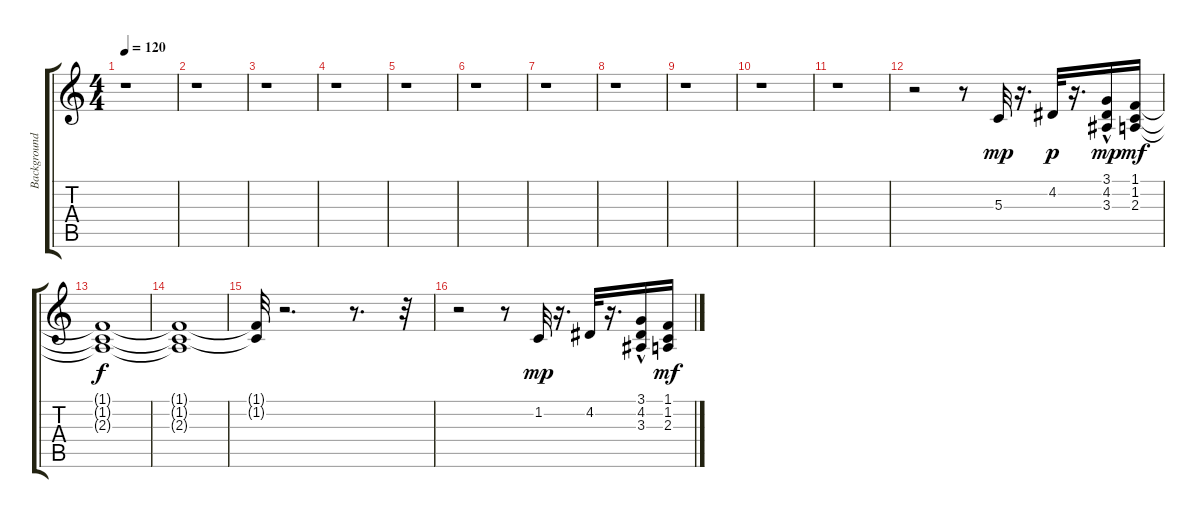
\track ("Background Vocals" "Background") {instrument voiceoohs}
\staff {score tabs}
\tuning (E4 B3 G3 D3 A2 E2) {hide}
\ts (4 4)
\tempo 120
\clef g2
\ks c
r.1{dy mp} |
r.1 |
r.1 |
r.1 |
r.1 |
r.1 |
r.1 |
r.1 |
r.1 |
r.1 |
r.1 |
r.2 r.8 5.3.32 r.16{d} 4.2.32{dy p} r.16{d} (3.1 4.2{hac} 3.3).16{dy mp} (1.1 1.2 2.3).16{dy mf} |
(1.1{t} 1.2{t} 2.3{t}).1{dy f} |
(1.1{t} 1.2{t} 2.3{t}).1 |
(1.1{t} 1.2{t}).32 r.2{d} r.8{d} r.32 |
r.2 r.8 1.2.32{dy mp} r.16{d} 4.2.32 r.16{d} (3.1 4.2{hac} 3.3).16 (1.1 1.2 2.3).16{dy mf}
